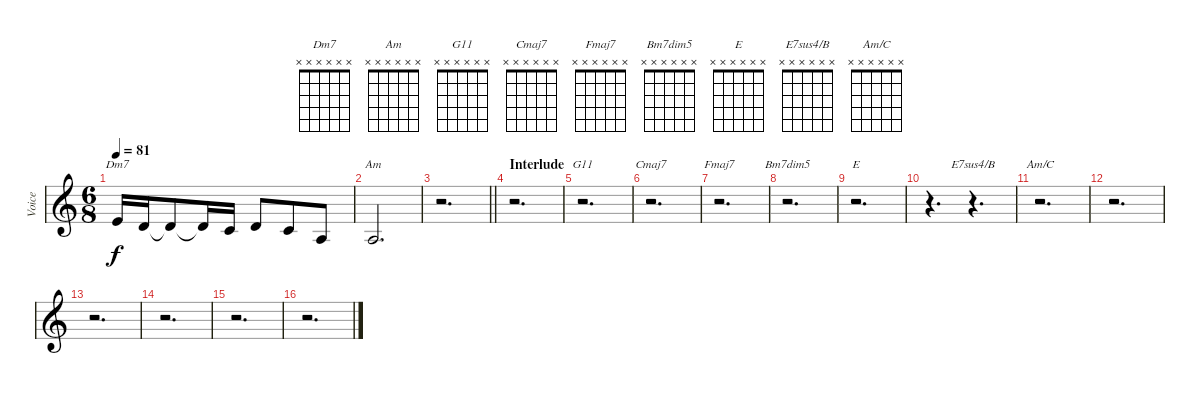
\track ("Voice" "Voice") {instrument lead2sawtooth}
\staff {score}
\tuning (E4 B3 G3 D3 A2 E2) {hide}
\chord ("Dm7" x x x x x x)
\chord ("Am" x x x x x x)
\chord ("G11" x x x x x x)
\chord ("Cmaj7" x x x x x x)
\chord ("Fmaj7" x x x x x x)
\chord ("Bm7dim5" x x x x x x)
\chord ("E" x x x x x x)
\chord ("E7sus4/B" x x x x x x)
\chord ("Am/C" x x x x x x)
\ts (6 8)
\tempo 81
\clef g2
\ks c
0.1.16{ch "Dm7" dy f} 3.2.16 3.2{t}.8 3.2{t}.16 1.2.16 3.2.8 1.2.8 2.3.8 |
2.3.2{d ch "Am"} |
\barLineRight lightlight
r.2{d} |
\section ("" "Interlude")
r.2{d} |
r.2{d ch "G11"} |
r.2{d ch "Cmaj7"} |
r.2{d ch "Fmaj7"} |
r.2{d ch "Bm7dim5"} |
r.2{d ch "E"} |
r.4{d} r.4{d ch "E7sus4/B"} |
r.2{d ch "Am/C"} |
r.2{d} |
r.2{d} |
r.2{d} |
r.2{d} |
r.2{d}
